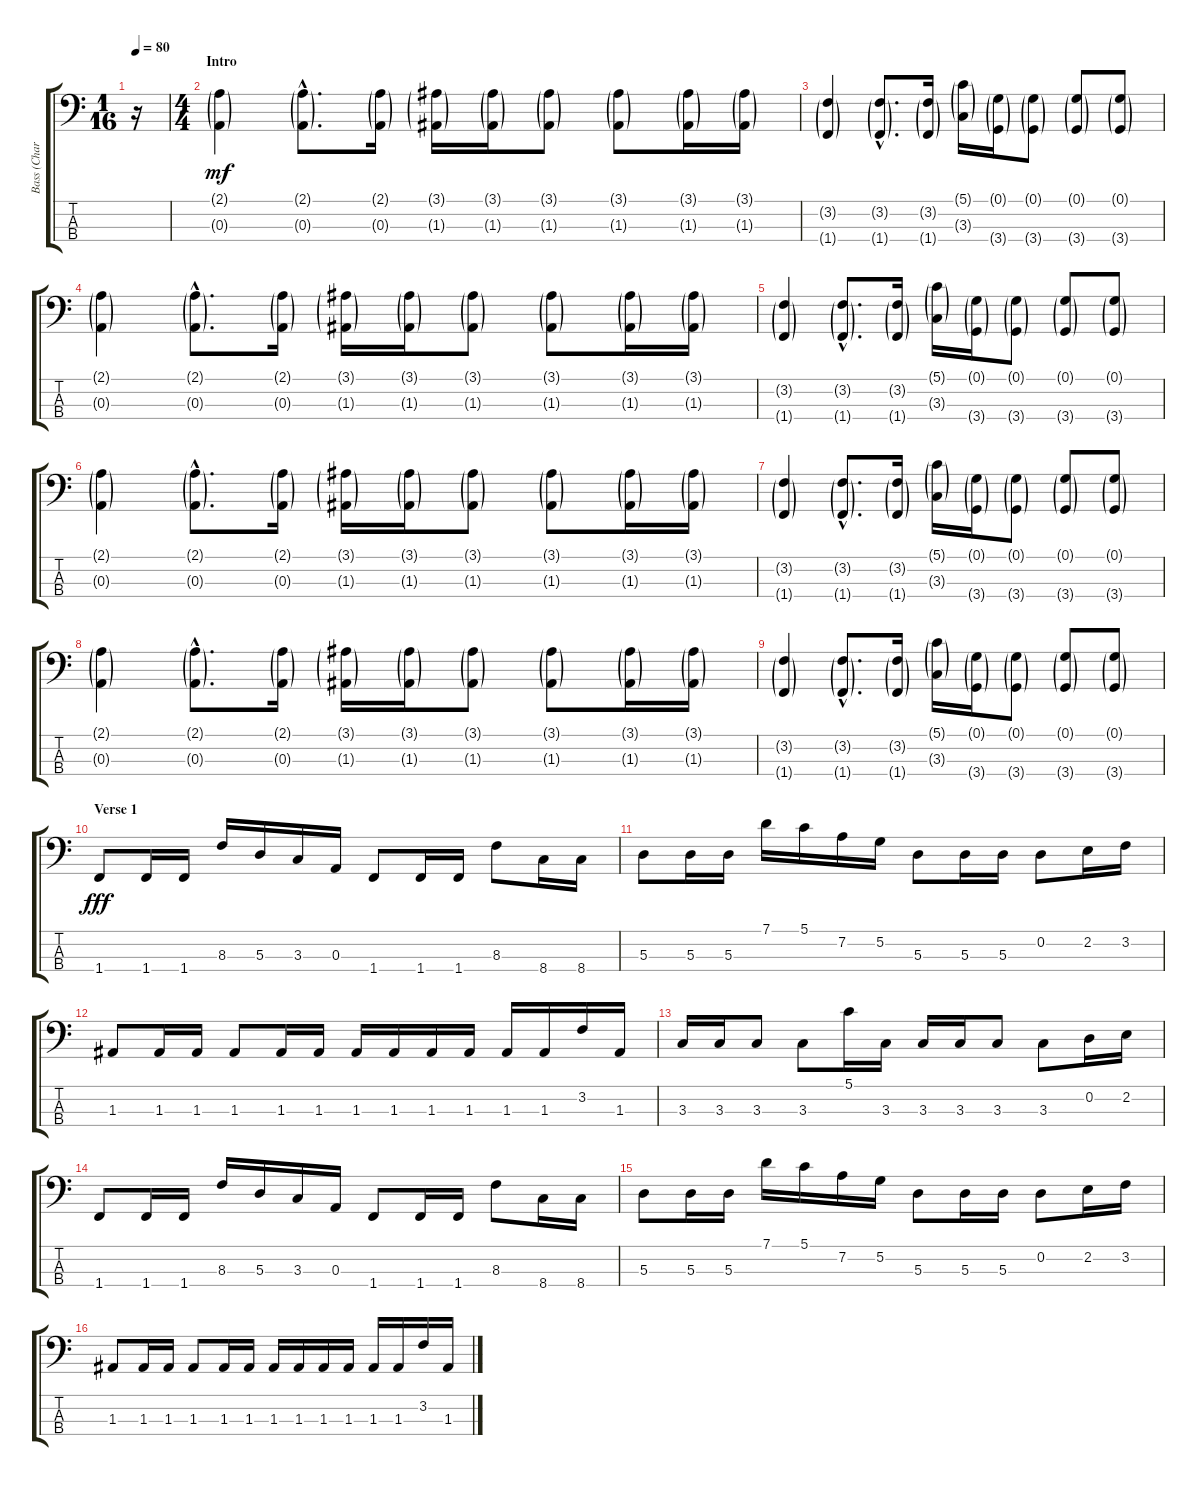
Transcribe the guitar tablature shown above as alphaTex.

\track ("Bass (Charlie Moniz)" "Bass (Char") {instrument electricbasspick}
\staff {score tabs}
\tuning (G2 D2 A1 E1) {hide}
\ts (1 16)
\tempo 80
\clef f4
\ks c
r.16{dy mf instrument electricbasspick} |
\ts (4 4)
\section ("" "Intro")
(2.1{g} 0.3{g}).4 (2.1{g hac} 0.3{g hac}).8{d} (2.1{g} 0.3{g}).16 (3.1{g} 1.3{g}).16 (3.1{g} 1.3{g}).16 (3.1{g} 1.3{g}).8 (3.1{g} 1.3{g}).8 (3.1{g} 1.3{g}).16 (3.1{g} 1.3{g}).16 |
(3.2{g} 1.4{g}).4 (3.2{g hac} 1.4{g hac}).8{d} (3.2{g} 1.4{g}).16 (5.1{g} 3.3{g}).16 (0.1{g} 3.4{g}).16 (0.1{g} 3.4{g}).8 (0.1{g} 3.4{g}).8 (0.1{g} 3.4{g}).8 |
(2.1{g} 0.3{g}).4 (2.1{g hac} 0.3{g hac}).8{d} (2.1{g} 0.3{g}).16 (3.1{g} 1.3{g}).16 (3.1{g} 1.3{g}).16 (3.1{g} 1.3{g}).8 (3.1{g} 1.3{g}).8 (3.1{g} 1.3{g}).16 (3.1{g} 1.3{g}).16 |
(3.2{g} 1.4{g}).4 (3.2{g hac} 1.4{g hac}).8{d} (3.2{g} 1.4{g}).16 (5.1{g} 3.3{g}).16 (0.1{g} 3.4{g}).16 (0.1{g} 3.4{g}).8 (0.1{g} 3.4{g}).8 (0.1{g} 3.4{g}).8 |
(2.1{g} 0.3{g}).4 (2.1{g hac} 0.3{g hac}).8{d} (2.1{g} 0.3{g}).16 (3.1{g} 1.3{g}).16 (3.1{g} 1.3{g}).16 (3.1{g} 1.3{g}).8 (3.1{g} 1.3{g}).8 (3.1{g} 1.3{g}).16 (3.1{g} 1.3{g}).16 |
(3.2{g} 1.4{g}).4 (3.2{g hac} 1.4{g hac}).8{d} (3.2{g} 1.4{g}).16 (5.1{g} 3.3{g}).16 (0.1{g} 3.4{g}).16 (0.1{g} 3.4{g}).8 (0.1{g} 3.4{g}).8 (0.1{g} 3.4{g}).8 |
(2.1{g} 0.3{g}).4 (2.1{g hac} 0.3{g hac}).8{d} (2.1{g} 0.3{g}).16 (3.1{g} 1.3{g}).16 (3.1{g} 1.3{g}).16 (3.1{g} 1.3{g}).8 (3.1{g} 1.3{g}).8 (3.1{g} 1.3{g}).16 (3.1{g} 1.3{g}).16 |
(3.2{g} 1.4{g}).4 (3.2{g hac} 1.4{g hac}).8{d} (3.2{g} 1.4{g}).16 (5.1{g} 3.3{g}).16 (0.1{g} 3.4{g}).16 (0.1{g} 3.4{g}).8 (0.1{g} 3.4{g}).8 (0.1{g} 3.4{g}).8 |
\section ("" "Verse 1")
1.4.8{dy fff} 1.4.16 1.4.16 8.3.16 5.3.16 3.3.16 0.3.16 1.4.8 1.4.16 1.4.16 8.3.8 8.4.16 8.4.16 |
5.3.8 5.3.16 5.3.16 7.1.16 5.1.16 7.2.16 5.2.16 5.3.8 5.3.16 5.3.16 0.2.8 2.2.16 3.2.16 |
1.3.8 1.3.16 1.3.16 1.3.8 1.3.16 1.3.16 1.3.16 1.3.16 1.3.16 1.3.16 1.3.16 1.3.16 3.2.16 1.3.16 |
3.3.16 3.3.16 3.3.8 3.3.8 5.1.16 3.3.16 3.3.16 3.3.16 3.3.8 3.3.8 0.2.16 2.2.16 |
1.4.8 1.4.16 1.4.16 8.3.16 5.3.16 3.3.16 0.3.16 1.4.8 1.4.16 1.4.16 8.3.8 8.4.16 8.4.16 |
5.3.8 5.3.16 5.3.16 7.1.16 5.1.16 7.2.16 5.2.16 5.3.8 5.3.16 5.3.16 0.2.8 2.2.16 3.2.16 |
1.3.8 1.3.16 1.3.16 1.3.8 1.3.16 1.3.16 1.3.16 1.3.16 1.3.16 1.3.16 1.3.16 1.3.16 3.2.16 1.3.16
